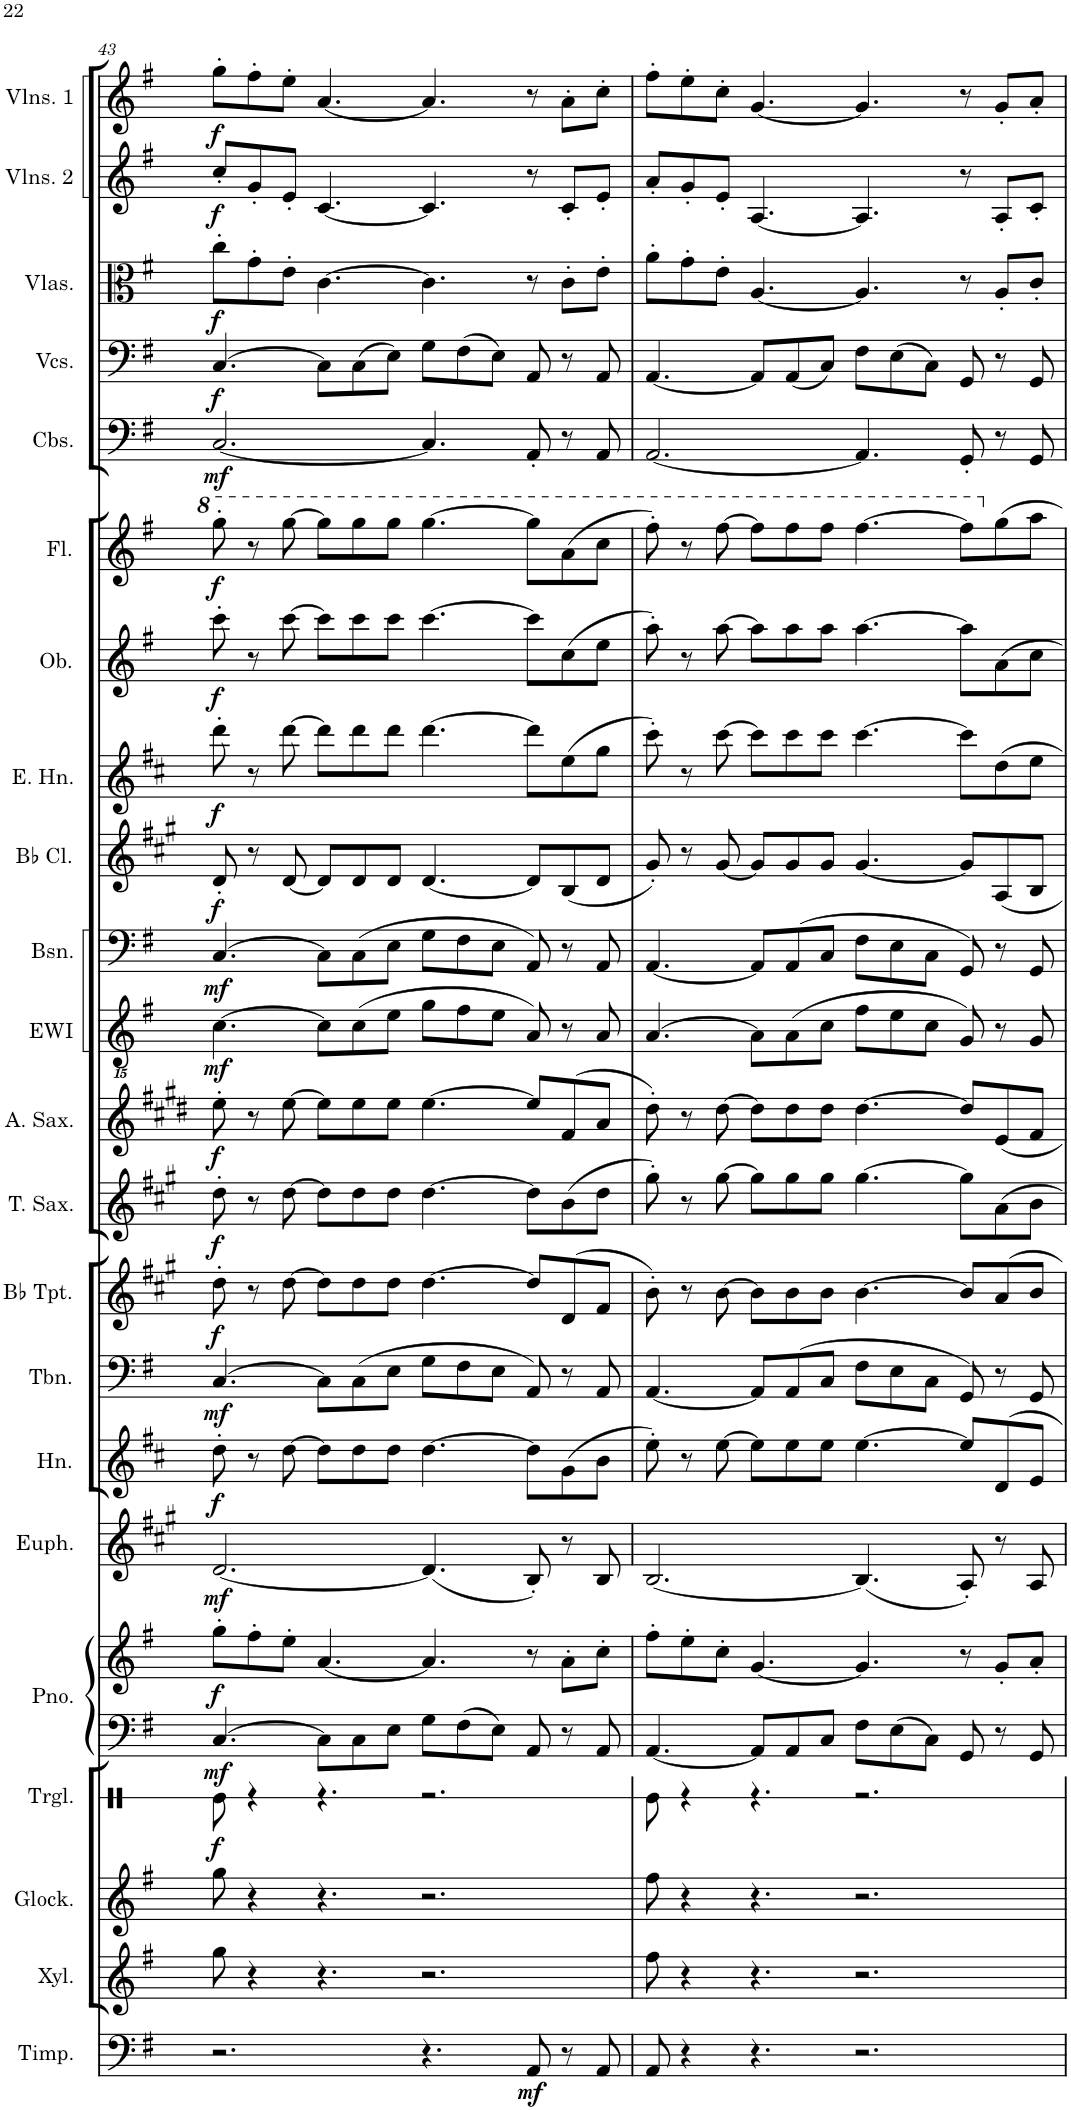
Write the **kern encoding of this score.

**kern	**dynam	**kern	**kern	**kern	**dynam	**kern	**kern	**dynam	**kern	**dynam	**kern	**dynam	**kern	**dynam	**kern	**dynam	**kern	**dynam	**kern	**dynam	**kern	**dynam	**kern	**dynam	**kern	**dynam	**kern	**dynam	**kern	**dynam	**kern	**dynam	**kern	**dynam	**kern	**dynam	**kern	**dynam	**kern	**dynam	**kern	**dynam
*part22	*part22	*part21	*part20	*part19	*part19	*part18	*part18	*part18	*part17	*part17	*part16	*part16	*part15	*part15	*part14	*part14	*part13	*part13	*part12	*part12	*part11	*part11	*part10	*part10	*part9	*part9	*part8	*part8	*part7	*part7	*part6	*part6	*part5	*part5	*part4	*part4	*part3	*part3	*part2	*part2	*part1	*part1
*staff23	*staff23	*staff22	*staff21	*staff20	*staff20	*staff19	*staff18	*staff18/19	*staff17	*staff17	*staff16	*staff16	*staff15	*staff15	*staff14	*staff14	*staff13	*staff13	*staff12	*staff12	*staff11	*staff11	*staff10	*staff10	*staff9	*staff9	*staff8	*staff8	*staff7	*staff7	*staff6	*staff6	*staff5	*staff5	*staff4	*staff4	*staff3	*staff3	*staff2	*staff2	*staff1	*staff1
*I"Timpani	*	*I"Xylophone	*I"Glockenspiel	*I"Triangle	*	*I"Piano	*	*	*I"Euphonium	*	*I"Horn	*	*I"Trombone	*	*I"Bb Trumpet	*	*I"Tenor Saxophone	*	*I"Alto Saxophone	*	*I"EWI	*	*I"Bassoon	*	*I"Bb Clarinet	*	*I"English Horn	*	*I"Oboe	*	*I"Flute	*	*I"Contrabasses	*	*I"Violoncellos	*	*I"Violas	*	*I"Violins 2	*	*I"Violins 1	*
*I'Timp.	*	*I'Xyl.	*I'Glock.	*I'Trgl.	*	*I'Pno.	*	*	*I'Euph.	*	*I'Hn.	*	*I'Tbn.	*	*I'Bb Tpt.	*	*I'T. Sax.	*	*I'A. Sax.	*	*I'EWI	*	*I'Bsn.	*	*I'Bb Cl.	*	*I'E. Hn.	*	*I'Ob.	*	*I'Fl.	*	*I'Cbs.	*	*I'Vcs.	*	*I'Vlas.	*	*I'Vlns. 2	*	*I'Vlns. 1	*
!!LO:PB:g=z
*clefF4	*	*clefG2	*clefG2	*clefX	*	*clefF4	*clefG2	*	*clefG2	*	*clefG2	*	*clefF4	*	*clefG2	*	*clefG2	*	*clefG2	*	*clefGvv2	*	*clefF4	*	*clefG2	*	*clefG2	*	*clefG2	*	*clefG2	*	*clefF4	*	*clefF4	*	*clefC3	*	*clefG2	*	*clefG2	*
*	*	*Trd-7c-12	*Trd-14c-24	*	*	*	*	*	*Trd8c14	*	*Trd4c7	*	*	*	*Trd1c2	*	*Trd8c14	*	*Trd5c9	*	*	*	*	*	*Trd1c2	*	*Trd4c7	*	*	*	*	*	*Trd7c12	*	*	*	*	*	*	*	*	*
*k[f#]	*	*k[f#]	*k[f#]	*k[]	*	*k[f#]	*k[f#]	*	*k[f#c#g#]	*	*k[f#c#]	*	*k[f#]	*	*k[f#c#g#]	*	*k[f#c#g#]	*	*k[f#c#g#d#]	*	*k[f#]	*	*k[f#]	*	*k[f#c#g#]	*	*k[f#c#]	*	*k[f#]	*	*k[f#]	*	*k[f#]	*	*k[f#]	*	*k[f#]	*	*k[f#]	*	*k[f#]	*
*M12/8	*	*M12/8	*M12/8	*M12/8	*	*M12/8	*M12/8	*	*M12/8	*	*M12/8	*	*M12/8	*	*M12/8	*	*M12/8	*	*M12/8	*	*M12/8	*	*M12/8	*	*M12/8	*	*M12/8	*	*M12/8	*	*M12/8	*	*M12/8	*	*M12/8	*	*M12/8	*	*M12/8	*	*M12/8	*
=43	=43	=43	=43	=43	=43	=43	=43	=43	=43	=43	=43	=43	=43	=43	=43	=43	=43	=43	=43	=43	=43	=43	=43	=43	=43	=43	=43	=43	=43	=43	=43	=43	=43	=43	=43	=43	=43	=43	=43	=43	=43	=43
!	!	!	!	!	!LO:DY:b	!	!	!LO:DY:b=2	!	!	!	!	!	!	!	!	!	!	!	!	!	!	!	!	!	!	!	!	!	!	!	!	!	!	!	!	!	!	!	!	!	!
!	!	!	!	!	!	!	!	!LO:DY:n=1:b	!	!LO:DY:b	!	!LO:DY:b	!	!LO:DY:b	!	!LO:DY:b	!	!LO:DY:b	!	!LO:DY:b	!	!LO:DY:b	!	!LO:DY:b	!	!LO:DY:b	!	!LO:DY:b	!	!LO:DY:b	!	!LO:DY:b	!	!LO:DY:b	!	!LO:DY:b	!	!LO:DY:b	!	!LO:DY:b	!	!LO:DY:b
2.r	.	8gg\	8gg\	8Re\	f	[4.C/	8gg'\L	mf f	[2.d/	mf	8dd'\	f	[4.C/	mf	8dd'\	f	8dd'\	f	8ee'\	f	[4.C\	mf	[4.C/	mf	8d'/	f	8ddd'\	f	8ccc'\	f	8ggg'\	f	[2.C/	mf	[4.C/	f	8cc'\L	f	8cc'/L	f	8gg'\L	f
.	.	4r	4r	4r	.	.	8ff#'\	.	.	.	8r	.	.	.	8r	.	8r	.	8r	.	.	.	.	.	8r	.	8r	.	8r	.	8r	.	.	.	.	.	8g'\	.	8g'/	.	8ff#'\	.
.	.	.	.	.	.	.	8ee'\J	.	.	.	[8dd\	.	.	.	[8dd\	.	[8dd\	.	[8ee\	.	.	.	.	.	[8d/	.	[8ddd\	.	[8ccc\	.	[8ggg\	.	.	.	.	.	8e'\J	.	8e'/J	.	8ee'\J	.
.	.	4.r	4.r	4.r	.	8C\L]	[4.a/	.	.	.	8dd\L]	.	8C\L]	.	8dd\L]	.	8dd\L]	.	8ee\L]	.	8C\L]	.	8C\L]	.	8d/L]	.	8ddd\L]	.	8ccc\L]	.	8ggg\L]	.	.	.	8C\L]	.	[4.c\	.	[4.c/	.	[4.a/	.
.	.	.	.	.	.	8C\	.	.	.	.	8dd\	.	(8C\	.	8dd\	.	8dd\	.	8ee\	.	(8C\	.	(8C\	.	8d/	.	8ddd\	.	8ccc\	.	8ggg\	.	.	.	(8C\	.	.	.	.	.	.	.
.	.	.	.	.	.	8E\J	.	.	.	.	8dd\J	.	8E\J	.	8dd\J	.	8dd\J	.	8ee\J	.	8E\J	.	8E\J	.	8d/J	.	8ddd\J	.	8ccc\J	.	8ggg\J	.	.	.	8E\J)	.	.	.	.	.	.	.
4.r	.	2.r	2.r	2.r	.	8G\L	4.a/]	.	(4.d/]	.	[4.dd\	.	8G\L	.	[4.dd\	.	[4.dd\	.	[4.ee\	.	8G\L	.	8G\L	.	[4.d/	.	[4.ddd\	.	[4.ccc\	.	[4.ggg\	.	4.C/]	.	8G\L	.	4.c\]	.	4.c/]	.	4.a/]	.
.	.	.	.	.	.	8F#\	.	.	.	.	.	.	8F#\	.	.	.	.	.	.	.	8F#\	.	8F#\	.	.	.	.	.	.	.	.	.	.	.	(8F#\	.	.	.	.	.	.	.
.	.	.	.	.	.	8E\J	.	.	.	.	.	.	8E\J	.	.	.	.	.	.	.	8E\J	.	8E\J	.	.	.	.	.	.	.	.	.	.	.	8E\J)	.	.	.	.	.	.	.
!	!LO:DY:b	!	!	!	!	!	!	!	!	!	!	!	!	!	!	!	!	!	!	!	!	!	!	!	!	!	!	!	!	!	!	!	!	!	!	!	!	!	!	!	!	!
8AA/	mf	.	.	.	.	8AA/	8r	.	8B'/)	.	8dd\L]	.	8AA/)	.	8dd/L]	.	8dd\L]	.	8ee/L]	.	8AA/)	.	8AA/)	.	8d/L]	.	8ddd\L]	.	8ccc\L]	.	8ggg\L]	.	8AA'/	.	8AA/	.	8r	.	8r	.	8r	.
8r	.	.	.	.	.	8r	8a'\L	.	8r	.	(8g\	.	8r	.	(8d/	.	(8b\	.	(8f#/	.	8r	.	8r	.	(8B/	.	(8ee\	.	(8cc\	.	(8aa\	.	8r	.	8r	.	8c'\L	.	8c'/L	.	8a'\L	.
8AA/	.	.	.	.	.	8AA/	8cc'\J	.	8B/	.	8b\J	.	8AA/	.	8f#/J	.	8dd\J	.	8a/J	.	8AA/	.	8AA/	.	8d/J	.	8gg\J	.	8ee\J	.	8ccc\J	.	8AA/	.	8AA/	.	8e'\J	.	8e'/J	.	8cc'\J	.
=44	=44	=44	=44	=44	=44	=44	=44	=44	=44	=44	=44	=44	=44	=44	=44	=44	=44	=44	=44	=44	=44	=44	=44	=44	=44	=44	=44	=44	=44	=44	=44	=44	=44	=44	=44	=44	=44	=44	=44	=44	=44	=44
8AA/	.	8ff#\	8ff#\	8Re\	.	[4.AA/	8ff#'\L	.	[2.B/	.	8ee'\)	.	[4.AA/	.	8b'\)	.	8gg#'\)	.	8dd#'\)	.	[4.AA/	.	[4.AA/	.	8g#'/)	.	8ccc#'\)	.	8aa'\)	.	8fff#'\)	.	[2.AA/	.	[4.AA/	.	8a'\L	.	8a'/L	.	8ff#'\L	.
4r	.	4r	4r	4r	.	.	8ee'\	.	.	.	8r	.	.	.	8r	.	8r	.	8r	.	.	.	.	.	8r	.	8r	.	8r	.	8r	.	.	.	.	.	8g'\	.	8g'/	.	8ee'\	.
.	.	.	.	.	.	.	8cc'\J	.	.	.	[8ee\	.	.	.	[8b\	.	[8gg#\	.	[8dd#\	.	.	.	.	.	[8g#/	.	[8ccc#\	.	[8aa\	.	[8fff#\	.	.	.	.	.	8e'\J	.	8e'/J	.	8cc'\J	.
4.r	.	4.r	4.r	4.r	.	8AA/L]	[4.g/	.	.	.	8ee\L]	.	8AA/L]	.	8b\L]	.	8gg#\L]	.	8dd#\L]	.	8AA\L]	.	8AA/L]	.	8g#/L]	.	8ccc#\L]	.	8aa\L]	.	8fff#\L]	.	.	.	8AA/L]	.	[4.A/	.	[4.A/	.	[4.g/	.
.	.	.	.	.	.	8AA/	.	.	.	.	8ee\	.	(8AA/	.	8b\	.	8gg#\	.	8dd#\	.	(8AA\	.	(8AA/	.	8g#/	.	8ccc#\	.	8aa\	.	8fff#\	.	.	.	(8AA/	.	.	.	.	.	.	.
.	.	.	.	.	.	8C/J	.	.	.	.	8ee\J	.	8C/J	.	8b\J	.	8gg#\J	.	8dd#\J	.	8C\J	.	8C/J	.	8g#/J	.	8ccc#\J	.	8aa\J	.	8fff#\J	.	.	.	8C/J)	.	.	.	.	.	.	.
2.r	.	2.r	2.r	2.r	.	8F#\L	4.g/]	.	(4.B/]	.	[4.ee\	.	8F#\L	.	[4.b\	.	[4.gg#\	.	[4.dd#\	.	8F#\L	.	8F#\L	.	[4.g#/	.	[4.ccc#\	.	[4.aa\	.	[4.fff#\	.	4.AA/]	.	8F#\L	.	4.A/]	.	4.A/]	.	4.g/]	.
.	.	.	.	.	.	8E\	.	.	.	.	.	.	8E\	.	.	.	.	.	.	.	8E\	.	8E\	.	.	.	.	.	.	.	.	.	.	.	(8E\	.	.	.	.	.	.	.
.	.	.	.	.	.	8C\J	.	.	.	.	.	.	8C\J	.	.	.	.	.	.	.	8C\J	.	8C\J	.	.	.	.	.	.	.	.	.	.	.	8C\J)	.	.	.	.	.	.	.
.	.	.	.	.	.	8GG/	8r	.	8A'/)	.	8ee/L]	.	8GG/)	.	8b/L]	.	8gg#\L]	.	8dd#/L]	.	8GG/)	.	8GG/)	.	8g#/L]	.	8ccc#\L]	.	8aa\L]	.	8fff#\L]	.	8GG'/	.	8GG/	.	8r	.	8r	.	8r	.
.	.	.	.	.	.	8r	8g'/L	.	8r	.	8d/	.	8r	.	8a/	.	8a\	.	8e/	.	8r	.	8r	.	8A/	.	8dd\	.	8a\	.	8gg\	.	8r	.	8r	.	8A'/L	.	8A'/L	.	8g'/L	.
.	.	.	.	.	.	8GG/	8a'/J	.	8A/	.	8e/J	.	8GG/	.	8b/J	.	8b\J	.	8f#/J	.	8GG/	.	8GG/	.	8B/J	.	8ee\J	.	8cc\J	.	8aa\J	.	8GG/	.	8GG/	.	8c'/J	.	8c'/J	.	8a'/J	.
=	=	=	=	=	=	=	=	=	=	=	=	=	=	=	=	=	=	=	=	=	=	=	=	=	=	=	=	=	=	=	=	=	=	=	=	=	=	=	=	=	=	=
*-	*-	*-	*-	*-	*-	*-	*-	*-	*-	*-	*-	*-	*-	*-	*-	*-	*-	*-	*-	*-	*-	*-	*-	*-	*-	*-	*-	*-	*-	*-	*-	*-	*-	*-	*-	*-	*-	*-	*-	*-	*-	*-
